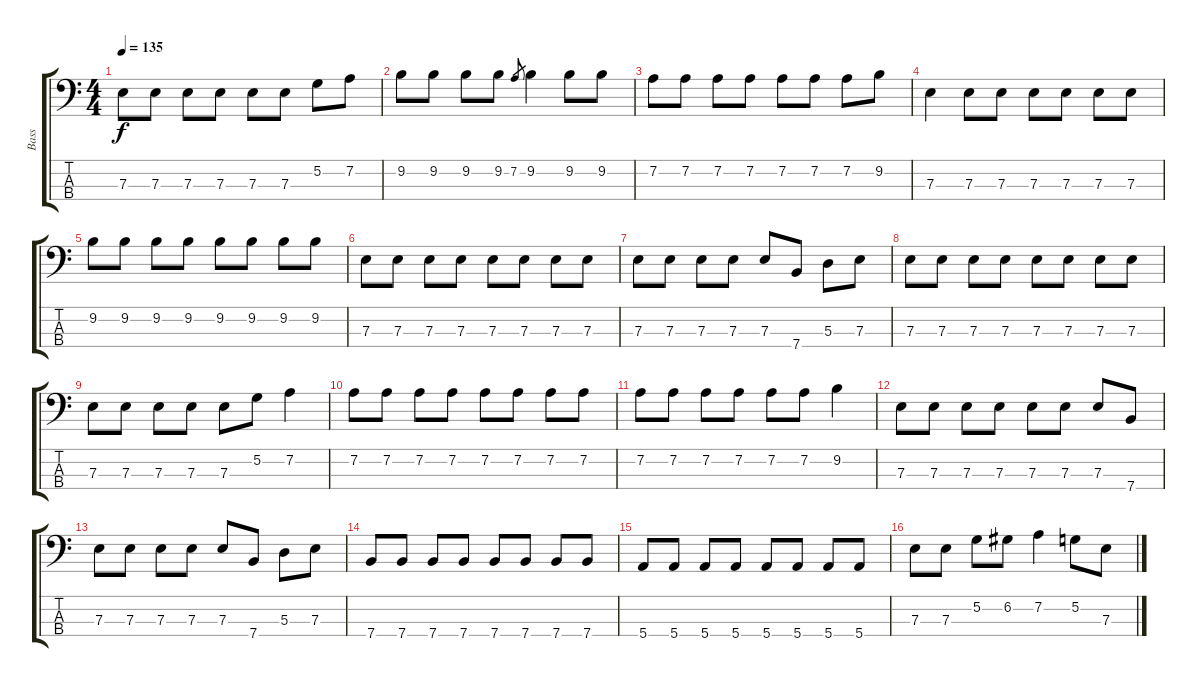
\track ("Bass" "Bass") {instrument electricbassfinger}
\staff {score tabs}
\tuning (G2 D2 A1 E1) {hide}
\ts (4 4)
\tempo 135
\clef f4
\ks c
7.3.8{dy f} 7.3.8 7.3.8 7.3.8 7.3.8 7.3.8 5.2.8 7.2.8 |
9.2.8 9.2.8 9.2.8 9.2.8 7.2.8{gr} 9.2.4 9.2.8 9.2.8 |
7.2.8 7.2.8 7.2.8 7.2.8 7.2.8 7.2.8 7.2.8 9.2.8 |
7.3.4 7.3.8 7.3.8 7.3.8 7.3.8 7.3.8 7.3.8 |
9.2.8 9.2.8 9.2.8 9.2.8 9.2.8 9.2.8 9.2.8 9.2.8 |
7.3.8 7.3.8 7.3.8 7.3.8 7.3.8 7.3.8 7.3.8 7.3.8 |
7.3.8 7.3.8 7.3.8 7.3.8 7.3.8 7.4.8 5.3.8 7.3.8 |
7.3.8 7.3.8 7.3.8 7.3.8 7.3.8 7.3.8 7.3.8 7.3.8 |
7.3.8 7.3.8 7.3.8 7.3.8 7.3.8 5.2.8 7.2.4 |
7.2.8 7.2.8 7.2.8 7.2.8 7.2.8 7.2.8 7.2.8 7.2.8 |
7.2.8 7.2.8 7.2.8 7.2.8 7.2.8 7.2.8 9.2.4 |
7.3.8 7.3.8 7.3.8 7.3.8 7.3.8 7.3.8 7.3.8 7.4.8 |
7.3.8 7.3.8 7.3.8 7.3.8 7.3.8 7.4.8 5.3.8 7.3.8 |
7.4.8 7.4.8 7.4.8 7.4.8 7.4.8 7.4.8 7.4.8 7.4.8 |
5.4.8 5.4.8 5.4.8 5.4.8 5.4.8 5.4.8 5.4.8 5.4.8 |
7.3.8 7.3.8 5.2.8 6.2.8 7.2.4 5.2.8 7.3.8
